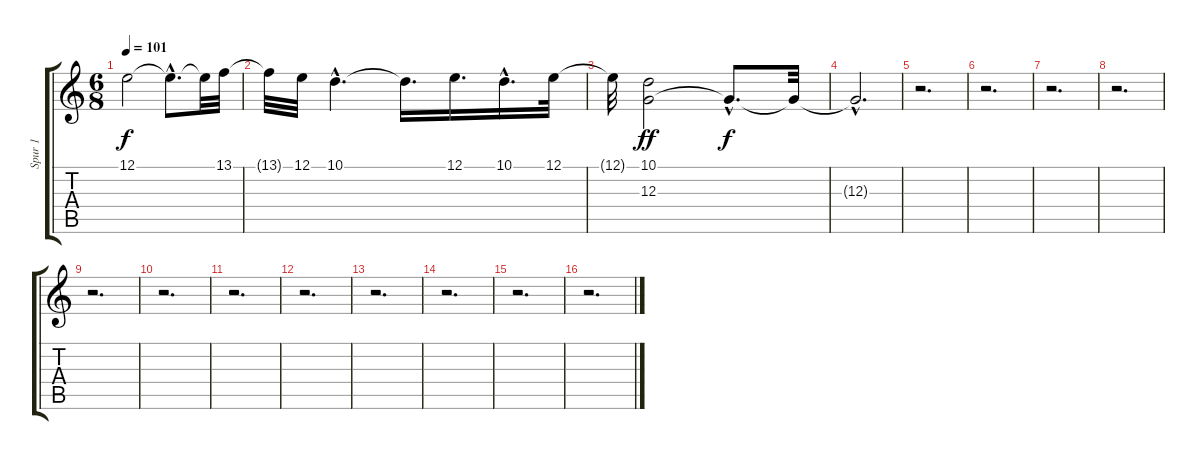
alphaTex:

\track ("Spur 1" "Spur 1") {instrument tenorsax}
\staff {score tabs}
\tuning (E4 B3 G3 D3 A2 E2) {hide}
\ts (6 8)
\tempo 101
\clef g2
\ks c
12.1{t}.2{dy f} 12.1{hac t}.8{d} 12.1{t}.32 13.1.32 |
13.1{t}.32 12.1.32 10.1{hac}.4{d} 10.1{t}.16{d} 12.1.16{d} 10.1{hac}.16{d} 12.1.32 |
12.1{t}.32 (10.1 12.3).2{dy ff} 12.3{hac t}.8{d dy f} 12.3{t}.32 |
12.3{hac t}.2{d} |
r.2{d} |
r.2{d} |
r.2{d} |
r.2{d} |
r.2{d} |
r.2{d} |
r.2{d} |
r.2{d} |
r.2{d} |
r.2{d} |
r.2{d} |
r.2{d}
